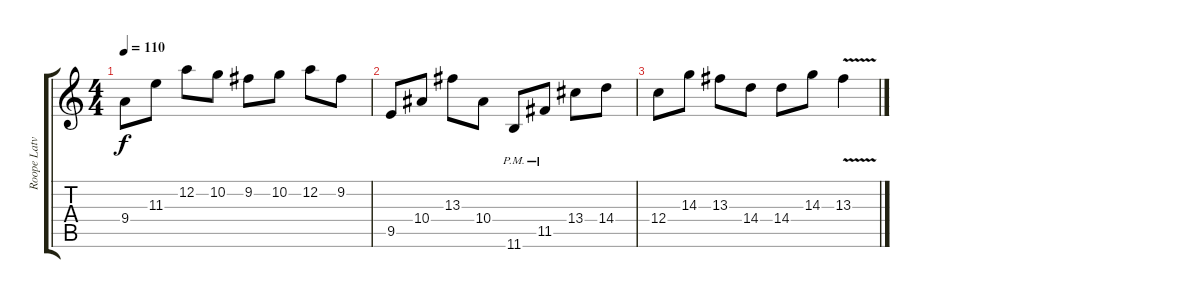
\track ("Roope Latvala - Lead Guitar" "Roope Latv") {instrument distortionguitar}
\staff {score tabs}
\tuning (D4 A3 F3 C3 G2 C2) {hide}
\ts (4 4)
\tempo 110
\clef g2
\ks c
9.4.8{dy f} 11.3.8 12.2.8 10.2.8 9.2.8 10.2.8 12.2.8 9.2.8 |
9.5.8 10.4.8 13.3.8 10.4.8 11.6{pm}.8 11.5{pm}.8 13.4.8 14.4.8 |
12.4.8 14.3.8 13.3.8 14.4.8 14.4.8 14.3.8 13.3{v}.4
